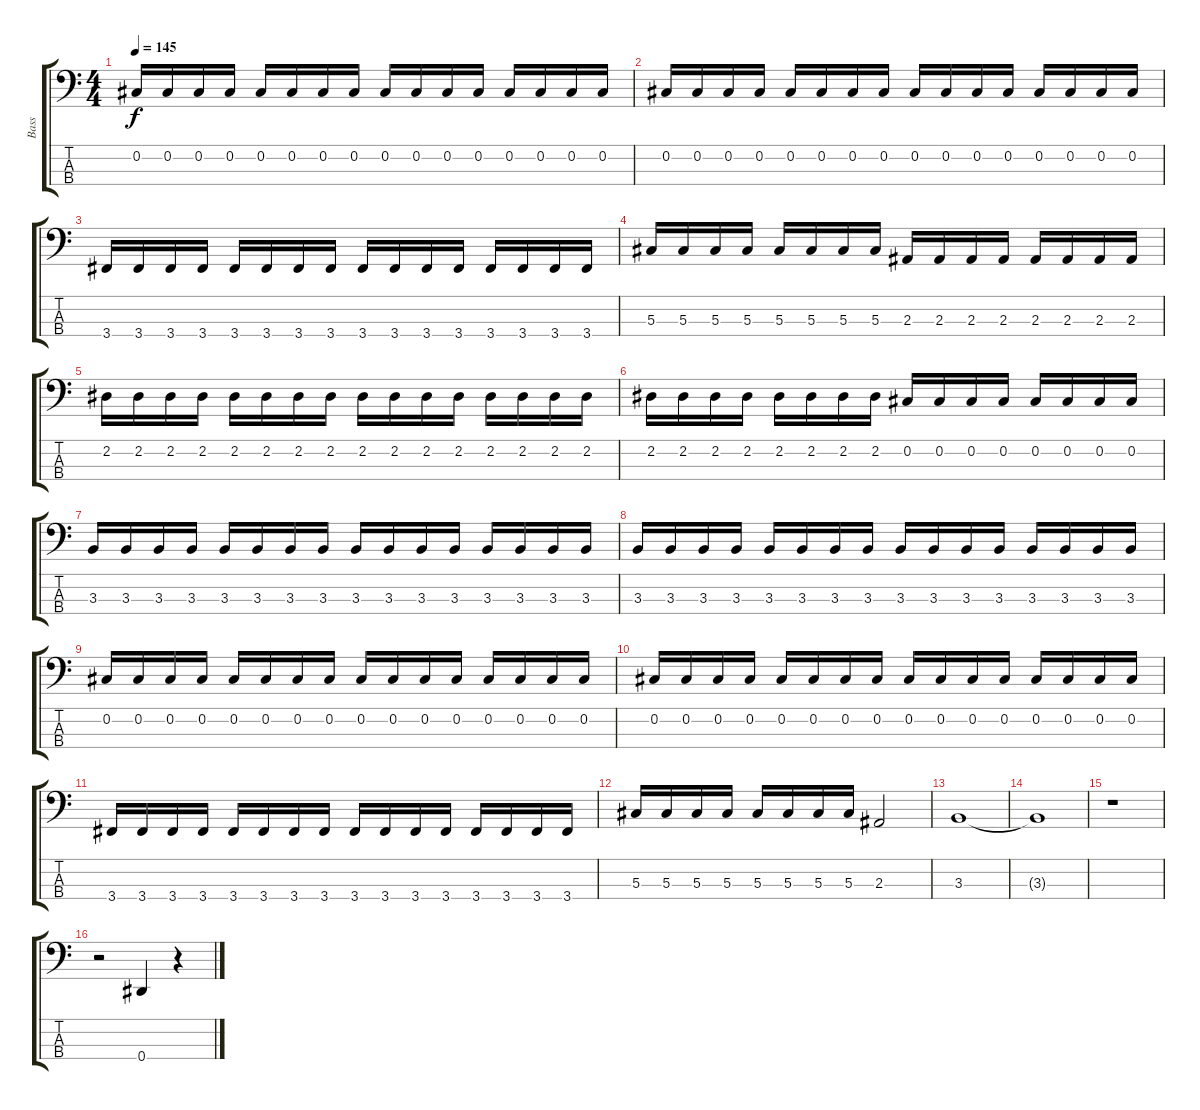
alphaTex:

\track ("Bass" "Bass") {instrument electricbassfinger}
\staff {score tabs}
\tuning (Gb2 Db2 Ab1 Eb1) {hide}
\ts (4 4)
\tempo 145
\clef f4
\ks c
0.2.16{dy f} 0.2.16 0.2.16 0.2.16 0.2.16 0.2.16 0.2.16 0.2.16 0.2.16 0.2.16 0.2.16 0.2.16 0.2.16 0.2.16 0.2.16 0.2.16 |
0.2.16 0.2.16 0.2.16 0.2.16 0.2.16 0.2.16 0.2.16 0.2.16 0.2.16 0.2.16 0.2.16 0.2.16 0.2.16 0.2.16 0.2.16 0.2.16 |
3.4.16 3.4.16 3.4.16 3.4.16 3.4.16 3.4.16 3.4.16 3.4.16 3.4.16 3.4.16 3.4.16 3.4.16 3.4.16 3.4.16 3.4.16 3.4.16 |
5.3.16 5.3.16 5.3.16 5.3.16 5.3.16 5.3.16 5.3.16 5.3.16 2.3.16 2.3.16 2.3.16 2.3.16 2.3.16 2.3.16 2.3.16 2.3.16 |
2.2.16 2.2.16 2.2.16 2.2.16 2.2.16 2.2.16 2.2.16 2.2.16 2.2.16 2.2.16 2.2.16 2.2.16 2.2.16 2.2.16 2.2.16 2.2.16 |
2.2.16 2.2.16 2.2.16 2.2.16 2.2.16 2.2.16 2.2.16 2.2.16 0.2.16 0.2.16 0.2.16 0.2.16 0.2.16 0.2.16 0.2.16 0.2.16 |
3.3.16 3.3.16 3.3.16 3.3.16 3.3.16 3.3.16 3.3.16 3.3.16 3.3.16 3.3.16 3.3.16 3.3.16 3.3.16 3.3.16 3.3.16 3.3.16 |
3.3.16 3.3.16 3.3.16 3.3.16 3.3.16 3.3.16 3.3.16 3.3.16 3.3.16 3.3.16 3.3.16 3.3.16 3.3.16 3.3.16 3.3.16 3.3.16 |
0.2.16 0.2.16 0.2.16 0.2.16 0.2.16 0.2.16 0.2.16 0.2.16 0.2.16 0.2.16 0.2.16 0.2.16 0.2.16 0.2.16 0.2.16 0.2.16 |
0.2.16 0.2.16 0.2.16 0.2.16 0.2.16 0.2.16 0.2.16 0.2.16 0.2.16 0.2.16 0.2.16 0.2.16 0.2.16 0.2.16 0.2.16 0.2.16 |
3.4.16 3.4.16 3.4.16 3.4.16 3.4.16 3.4.16 3.4.16 3.4.16 3.4.16 3.4.16 3.4.16 3.4.16 3.4.16 3.4.16 3.4.16 3.4.16 |
5.3.16 5.3.16 5.3.16 5.3.16 5.3.16 5.3.16 5.3.16 5.3.16 2.3.2 |
3.3.1 |
3.3{t}.1 |
r.1 |
r.2 0.4.4 r.4
